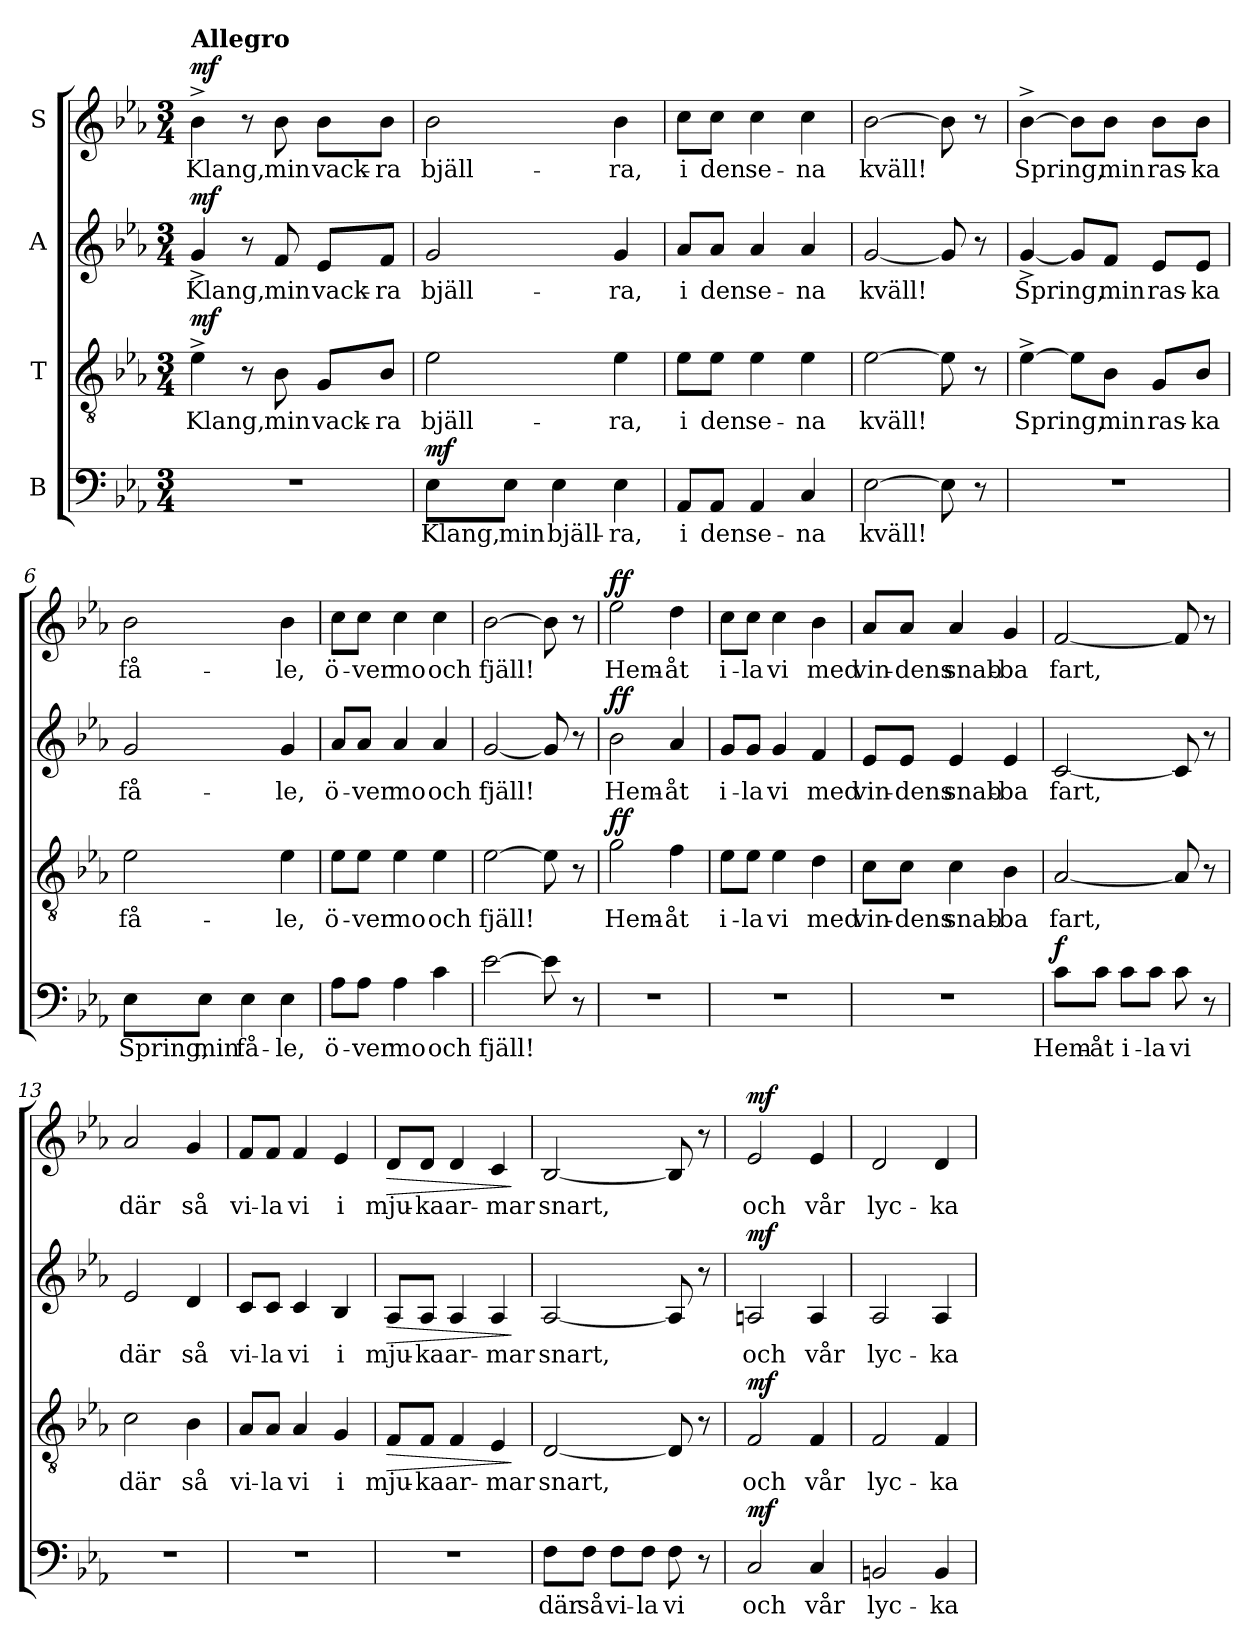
**kern	**text	**dynam	**kern	**text	**dynam	**kern	**text	**dynam	**kern	**text	**dynam
*part4	*part4	*part4	*part3	*part3	*part3	*part2	*part2	*part2	*part1	*part1	*part1
*staff4	*staff4	*staff4	*staff3	*staff3	*staff3	*staff2	*staff2	*staff2	*staff1	*staff1	*staff1
*I"B	*	*	*I"T	*	*	*I"A	*	*	*I"S	*	*
*clefF4	*	*	*clefGv2	*	*	*clefG2	*	*	*clefG2	*	*
*k[b-e-a-]	*	*	*k[b-e-a-]	*	*	*k[b-e-a-]	*	*	*k[b-e-a-]	*	*
*E-:	*	*	*E-:	*	*	*E-:	*	*	*E-:	*	*
*M3/4	*	*	*M3/4	*	*	*M3/4	*	*	*M3/4	*	*
=1	=1	=1	=1	=1	=1	=1	=1	=1	=1	=1	=1
!	!	!	!	!	!	!	!	!	!LO:TX:a:B:t=Allegro	!	!
!	!	!	!	!LO:LY:b	!LO:DY:a	!	!LO:LY:b	!LO:DY:a	!	!LO:LY:b	!LO:DY:a
2.r	.	.	4e-^>\	Klang,	mf	4g^>/	Klang,	mf	4b-^>\	Klang,	mf
.	.	.	8r	.	.	8r	.	.	8r	.	.
!	!	!	!	!LO:LY:b	!	!	!LO:LY:b	!	!	!LO:LY:b	!
.	.	.	8B-\	min	.	8f/	min	.	8b-\	min	.
!	!	!	!	!LO:LY:b	!	!	!LO:LY:b	!	!	!LO:LY:b	!
.	.	.	8G/L	vack-	.	8e-/L	vack-	.	8b-\L	vack-	.
!	!	!	!	!LO:LY:b	!	!	!LO:LY:b	!	!	!LO:LY:b	!
.	.	.	8B-/J	-ra	.	8f/J	-ra	.	8b-\J	-ra	.
=2	=2	=2	=2	=2	=2	=2	=2	=2	=2	=2	=2
!	!LO:LY:b	!LO:DY:a	!	!LO:LY:b	!	!	!LO:LY:b	!	!	!LO:LY:b	!
8E-\L	Klang,	mf	2e-\	bjäll-	.	2g/	bjäll-	.	2b-\	bjäll-	.
!	!LO:LY:b	!	!	!	!	!	!	!	!	!	!
8E-\J	min	.	.	.	.	.	.	.	.	.	.
!	!LO:LY:b	!	!	!	!	!	!	!	!	!	!
4E-\	bjäll-	.	.	.	.	.	.	.	.	.	.
!	!LO:LY:b	!	!	!LO:LY:b	!	!	!LO:LY:b	!	!	!LO:LY:b	!
4E-\	-ra,	.	4e-\	-ra,	.	4g/	-ra,	.	4b-\	-ra,	.
=3	=3	=3	=3	=3	=3	=3	=3	=3	=3	=3	=3
!	!LO:LY:b	!	!	!LO:LY:b	!	!	!LO:LY:b	!	!	!LO:LY:b	!
8AA-/L	i	.	8e-\L	i	.	8a-/L	i	.	8cc\L	i	.
!	!LO:LY:b	!	!	!LO:LY:b	!	!	!LO:LY:b	!	!	!LO:LY:b	!
8AA-/J	den	.	8e-\J	den	.	8a-/J	den	.	8cc\J	den	.
!	!LO:LY:b	!	!	!LO:LY:b	!	!	!LO:LY:b	!	!	!LO:LY:b	!
4AA-/	se-	.	4e-\	se-	.	4a-/	se-	.	4cc\	se-	.
!	!LO:LY:b	!	!	!LO:LY:b	!	!	!LO:LY:b	!	!	!LO:LY:b	!
4C/	-na	.	4e-\	-na	.	4a-/	-na	.	4cc\	-na	.
=4	=4	=4	=4	=4	=4	=4	=4	=4	=4	=4	=4
!	!LO:LY:b	!	!	!LO:LY:b	!	!	!LO:LY:b	!	!	!LO:LY:b	!
[2E-\	kväll!	.	[2e-\	kväll!	.	[2g/	kväll!	.	[2b-\	kväll!	.
8E-\]	.	.	8e-\]	.	.	8g/]	.	.	8b-\]	.	.
8r	.	.	8r	.	.	8r	.	.	8r	.	.
=5	=5	=5	=5	=5	=5	=5	=5	=5	=5	=5	=5
!	!	!	!	!LO:LY:b	!	!	!LO:LY:b	!	!	!LO:LY:b	!
2.r	.	.	[4e-^>\	Spring,	.	[4g^>/	Spring,	.	[4b-^>\	Spring,	.
.	.	.	8e-\L]	.	.	8g/L]	.	.	8b-\L]	.	.
!	!	!	!	!LO:LY:b	!	!	!LO:LY:b	!	!	!LO:LY:b	!
.	.	.	8B-\J	min	.	8f/J	min	.	8b-\J	min	.
!	!	!	!	!LO:LY:b	!	!	!LO:LY:b	!	!	!LO:LY:b	!
.	.	.	8G/L	ras-	.	8e-/L	ras-	.	8b-\L	ras-	.
!	!	!	!	!LO:LY:b	!	!	!LO:LY:b	!	!	!LO:LY:b	!
.	.	.	8B-/J	-ka	.	8e-/J	-ka	.	8b-\J	-ka	.
!!LO:LB:g=z
=6	=6	=6	=6	=6	=6	=6	=6	=6	=6	=6	=6
!	!LO:LY:b	!	!	!LO:LY:b	!	!	!LO:LY:b	!	!	!LO:LY:b	!
8E-\L	Spring,	.	2e-\	få-	.	2g/	få-	.	2b-\	få-	.
!	!LO:LY:b	!	!	!	!	!	!	!	!	!	!
8E-\J	min	.	.	.	.	.	.	.	.	.	.
!	!LO:LY:b	!	!	!	!	!	!	!	!	!	!
4E-\	få-	.	.	.	.	.	.	.	.	.	.
!	!LO:LY:b	!	!	!LO:LY:b	!	!	!LO:LY:b	!	!	!LO:LY:b	!
4E-\	-le,	.	4e-\	-le,	.	4g/	-le,	.	4b-\	-le,	.
=7	=7	=7	=7	=7	=7	=7	=7	=7	=7	=7	=7
!	!LO:LY:b	!	!	!LO:LY:b	!	!	!LO:LY:b	!	!	!LO:LY:b	!
8A-\L	ö-	.	8e-\L	ö-	.	8a-/L	ö-	.	8cc\L	ö-	.
!	!LO:LY:b	!	!	!LO:LY:b	!	!	!LO:LY:b	!	!	!LO:LY:b	!
8A-\J	-ver	.	8e-\J	-ver	.	8a-/J	-ver	.	8cc\J	-ver	.
!	!LO:LY:b	!	!	!LO:LY:b	!	!	!LO:LY:b	!	!	!LO:LY:b	!
4A-\	mo	.	4e-\	mo	.	4a-/	mo	.	4cc\	mo	.
!	!LO:LY:b	!	!	!LO:LY:b	!	!	!LO:LY:b	!	!	!LO:LY:b	!
4c\	och	.	4e-\	och	.	4a-/	och	.	4cc\	och	.
=8	=8	=8	=8	=8	=8	=8	=8	=8	=8	=8	=8
!	!LO:LY:b	!	!	!LO:LY:b	!	!	!LO:LY:b	!	!	!LO:LY:b	!
[2e-\	fjäll!	.	[2e-\	fjäll!	.	[2g/	fjäll!	.	[2b-\	fjäll!	.
8e-\]	.	.	8e-\]	.	.	8g/]	.	.	8b-\]	.	.
8r	.	.	8r	.	.	8r	.	.	8r	.	.
=9	=9	=9	=9	=9	=9	=9	=9	=9	=9	=9	=9
!	!	!	!	!LO:LY:b	!LO:DY:a	!	!LO:LY:b	!LO:DY:a	!	!LO:LY:b	!LO:DY:a
2.r	.	.	2g\	Hem-	ff	2b-\	Hem-	ff	2ee-\	Hem-	ff
!	!	!	!	!LO:LY:b	!	!	!LO:LY:b	!	!	!LO:LY:b	!
.	.	.	4f\	-åt	.	4a-/	-åt	.	4dd\	-åt	.
=10	=10	=10	=10	=10	=10	=10	=10	=10	=10	=10	=10
!	!	!	!	!LO:LY:b	!	!	!LO:LY:b	!	!	!LO:LY:b	!
2.r	.	.	8e-\L	i-	.	8g/L	i-	.	8cc\L	i-	.
!	!	!	!	!LO:LY:b	!	!	!LO:LY:b	!	!	!LO:LY:b	!
.	.	.	8e-\J	-la	.	8g/J	-la	.	8cc\J	-la	.
!	!	!	!	!LO:LY:b	!	!	!LO:LY:b	!	!	!LO:LY:b	!
.	.	.	4e-\	vi	.	4g/	vi	.	4cc\	vi	.
!	!	!	!	!LO:LY:b	!	!	!LO:LY:b	!	!	!LO:LY:b	!
.	.	.	4d\	med	.	4f/	med	.	4b-\	med	.
=11	=11	=11	=11	=11	=11	=11	=11	=11	=11	=11	=11
!	!	!	!	!LO:LY:b	!	!	!LO:LY:b	!	!	!LO:LY:b	!
2.r	.	.	8c\L	vin-	.	8e-/L	vin-	.	8a-/L	vin-	.
!	!	!	!	!LO:LY:b	!	!	!LO:LY:b	!	!	!LO:LY:b	!
.	.	.	8c\J	-dens	.	8e-/J	-dens	.	8a-/J	-dens	.
!	!	!	!	!LO:LY:b	!	!	!LO:LY:b	!	!	!LO:LY:b	!
.	.	.	4c\	snab-	.	4e-/	snab-	.	4a-/	snab-	.
!	!	!	!	!LO:LY:b	!	!	!LO:LY:b	!	!	!LO:LY:b	!
.	.	.	4B-\	-ba	.	4e-/	-ba	.	4g/	-ba	.
!!LO:LB:g=z
=12	=12	=12	=12	=12	=12	=12	=12	=12	=12	=12	=12
!	!LO:LY:b	!LO:DY:a	!	!LO:LY:b	!	!	!LO:LY:b	!	!	!LO:LY:b	!
8c\L	Hem-	f	[2A-/	fart,	.	[2c/	fart,	.	[2f/	fart,	.
!	!LO:LY:b	!	!	!	!	!	!	!	!	!	!
8c\J	-åt	.	.	.	.	.	.	.	.	.	.
!	!LO:LY:b	!	!	!	!	!	!	!	!	!	!
8c\L	i-	.	.	.	.	.	.	.	.	.	.
!	!LO:LY:b	!	!	!	!	!	!	!	!	!	!
8c\J	-la	.	.	.	.	.	.	.	.	.	.
!	!LO:LY:b	!	!	!	!	!	!	!	!	!	!
8c\	vi	.	8A-/]	.	.	8c/]	.	.	8f/]	.	.
8r	.	.	8r	.	.	8r	.	.	8r	.	.
=13	=13	=13	=13	=13	=13	=13	=13	=13	=13	=13	=13
!	!	!	!	!LO:LY:b	!	!	!LO:LY:b	!	!	!LO:LY:b	!
2.r	.	.	2c\	där	.	2e-/	där	.	2a-/	där	.
!	!	!	!	!LO:LY:b	!	!	!LO:LY:b	!	!	!LO:LY:b	!
.	.	.	4B-\	så	.	4d/	så	.	4g/	så	.
=14	=14	=14	=14	=14	=14	=14	=14	=14	=14	=14	=14
!	!	!	!	!LO:LY:b	!	!	!LO:LY:b	!	!	!LO:LY:b	!
2.r	.	.	8A-/L	vi-	.	8c/L	vi-	.	8f/L	vi-	.
!	!	!	!	!LO:LY:b	!	!	!LO:LY:b	!	!	!LO:LY:b	!
.	.	.	8A-/J	-la	.	8c/J	-la	.	8f/J	-la	.
!	!	!	!	!LO:LY:b	!	!	!LO:LY:b	!	!	!LO:LY:b	!
.	.	.	4A-/	vi	.	4c/	vi	.	4f/	vi	.
!	!	!	!	!LO:LY:b	!	!	!LO:LY:b	!	!	!LO:LY:b	!
.	.	.	4G/	i	.	4B-/	i	.	4e-/	i	.
=15	=15	=15	=15	=15	=15	=15	=15	=15	=15	=15	=15
!	!	!	!	!LO:LY:b	!LO:HP:b	!	!LO:LY:b	!LO:HP:b	!	!LO:LY:b	!LO:HP:b
2.r	.	.	8F/L	mju-	>	8A-/L	mju-	>	8d/L	mju-	>
!	!	!	!	!LO:LY:b	!	!	!LO:LY:b	!	!	!LO:LY:b	!
.	.	.	8F/J	-ka	.	8A-/J	-ka	.	8d/J	-ka	.
!	!	!	!	!LO:LY:b	!	!	!LO:LY:b	!	!	!LO:LY:b	!
.	.	.	4F/	ar-	.	4A-/	ar-	.	4d/	ar-	.
!	!	!	!	!LO:LY:b	!	!	!LO:LY:b	!	!	!LO:LY:b	!
.	.	.	4E-/	-mar	.	4A-/	-mar	.	4c/	-mar	.
.	.	.	.	.	]	.	.	]	.	.	]
=16	=16	=16	=16	=16	=16	=16	=16	=16	=16	=16	=16
!	!LO:LY:b	!	!	!LO:LY:b	!	!	!LO:LY:b	!	!	!LO:LY:b	!
8F\L	där	.	[2D/	snart,	.	[2A-/	snart,	.	[2B-/	snart,	.
!	!LO:LY:b	!	!	!	!	!	!	!	!	!	!
8F\J	så	.	.	.	.	.	.	.	.	.	.
!	!LO:LY:b	!	!	!	!	!	!	!	!	!	!
8F\L	vi-	.	.	.	.	.	.	.	.	.	.
!	!LO:LY:b	!	!	!	!	!	!	!	!	!	!
8F\J	-la	.	.	.	.	.	.	.	.	.	.
!	!LO:LY:b	!	!	!	!	!	!	!	!	!	!
8F\	vi	.	8D/]	.	.	8A-/]	.	.	8B-/]	.	.
8r	.	.	8r	.	.	8r	.	.	8r	.	.
=17	=17	=17	=17	=17	=17	=17	=17	=17	=17	=17	=17
!	!LO:LY:b	!LO:DY:a	!	!LO:LY:b	!LO:DY:a	!	!LO:LY:b	!LO:DY:a	!	!LO:LY:b	!LO:DY:a
2C/	och	mf	2F/	och	mf	2An/	och	mf	2e-/	och	mf
!	!LO:LY:b	!	!	!LO:LY:b	!	!	!LO:LY:b	!	!	!LO:LY:b	!
4C/	vår	.	4F/	vår	.	4A/	vår	.	4e-/	vår	.
!!LO:PB:g=z
=18	=18	=18	=18	=18	=18	=18	=18	=18	=18	=18	=18
!	!LO:LY:b	!	!	!LO:LY:b	!	!	!LO:LY:b	!	!	!LO:LY:b	!
2BBn/	lyc-	.	2F/	lyc-	.	2A-i/	lyc-	.	2d/	lyc-	.
!	!LO:LY:b	!	!	!LO:LY:b	!	!	!LO:LY:b	!	!	!LO:LY:b	!
4BB/	-ka	.	4F/	-ka	.	4A-/	-ka	.	4d/	-ka	.
=	=	=	=	=	=	=	=	=	=	=	=
*-	*-	*-	*-	*-	*-	*-	*-	*-	*-	*-	*-
